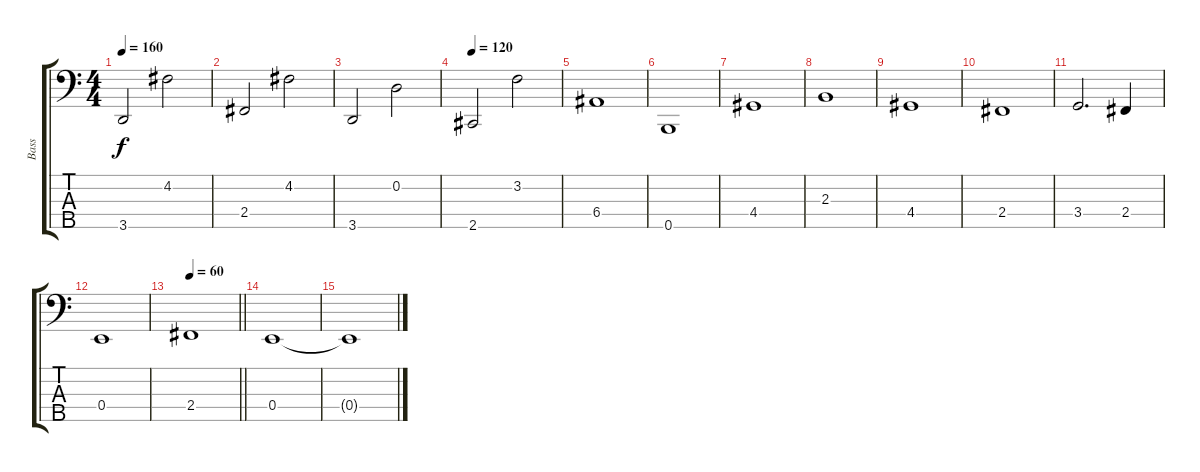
\track ("Bass" "Bass") {instrument slapbass1}
\staff {score tabs}
\tuning (G2 D2 A1 E1 B0) {hide}
\ts (4 4)
\tempo 160
\clef f4
\ks c
3.5.2{dy f} 4.2.2 |
2.4.2 4.2.2 |
3.5.2 0.2.2 |
\tempo 120
2.5.2 3.2.2 |
6.4.1 |
0.5.1 |
4.4.1 |
2.3.1 |
4.4.1 |
2.4.1 |
3.4.2{d} 2.4.4 |
0.4.1 |
\tempo 60
\barLineRight lightlight
2.4.1 |
0.4.1 |
0.4{t}.1
